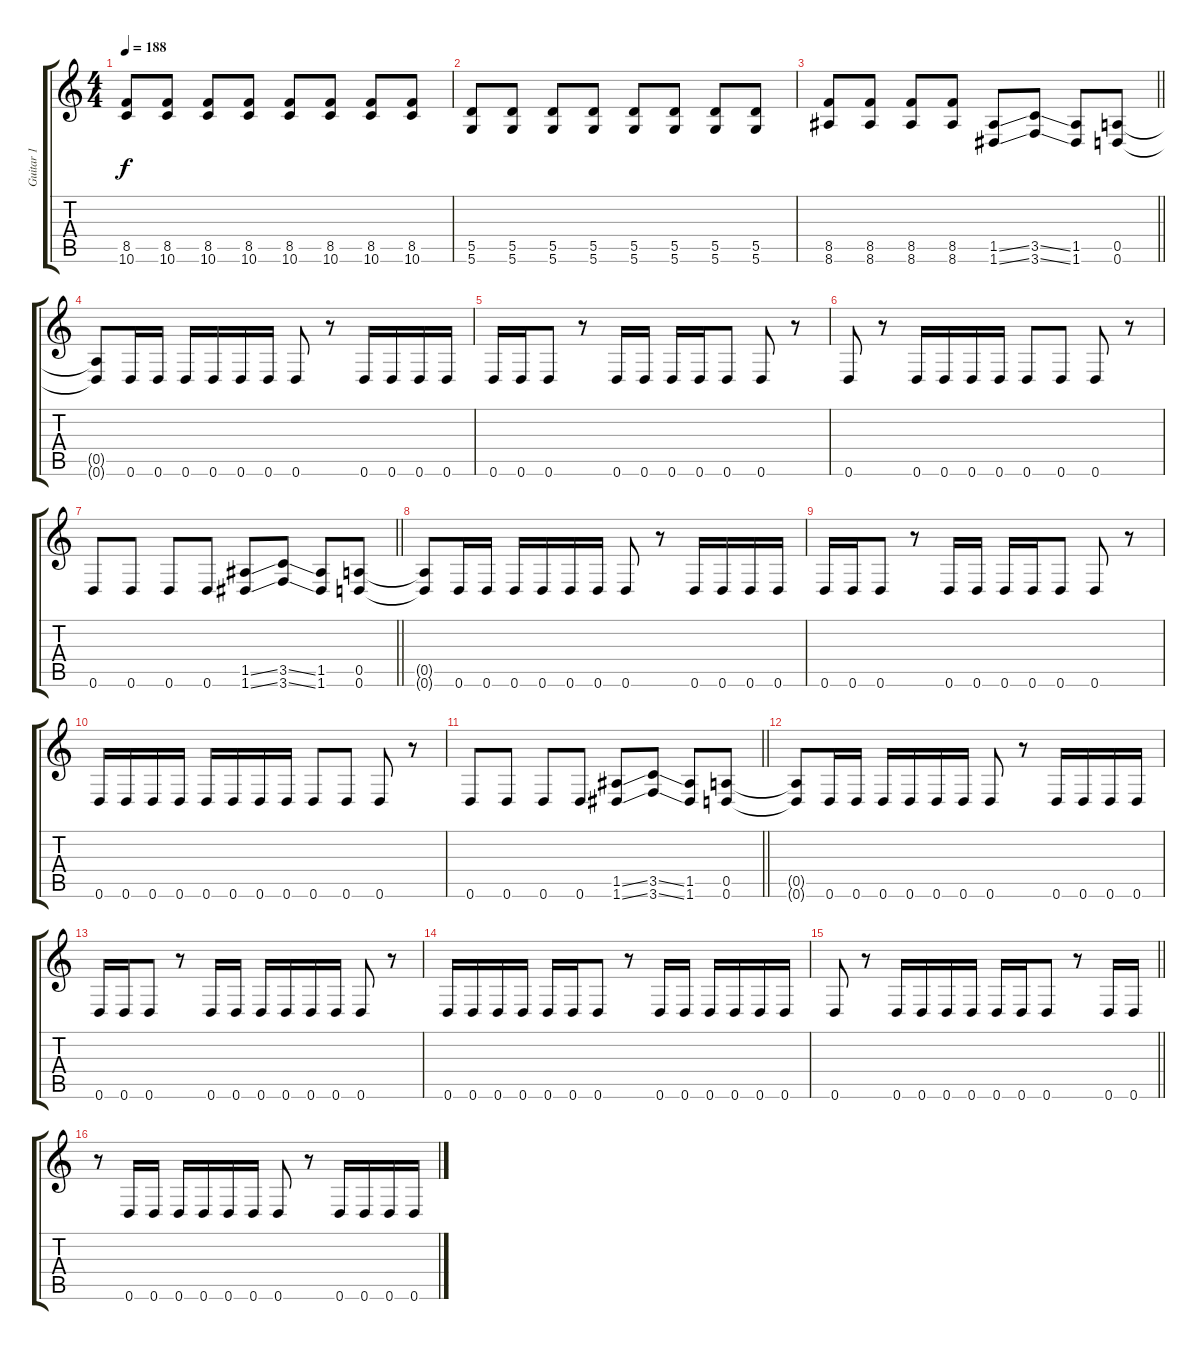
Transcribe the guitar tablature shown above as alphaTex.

\track ("Guitar 1" "Guitar 1") {instrument distortionguitar}
\staff {score tabs}
\tuning (E4 B3 G3 D3 A2 D2) {hide}
\ts (4 4)
\tempo 188
\clef g2
\ks c
(8.5 10.6).8{dy f} (8.5 10.6).8 (8.5 10.6).8 (8.5 10.6).8 (8.5 10.6).8 (8.5 10.6).8 (8.5 10.6).8 (8.5 10.6).8 |
(5.5 5.6).8 (5.5 5.6).8 (5.5 5.6).8 (5.5 5.6).8 (5.5 5.6).8 (5.5 5.6).8 (5.5 5.6).8 (5.5 5.6).8 |
\barLineRight lightlight
(8.5 8.6).8 (8.5 8.6).8 (8.5 8.6).8 (8.5 8.6).8 (1.5{ss} 1.6{ss}).8 (3.5{ss} 3.6{ss}).8 (1.5 1.6).8 (0.5 0.6).8 |
\section ("" "")
(0.5{t} 0.6{t}).8 0.6.16 0.6.16 0.6.16 0.6.16 0.6.16 0.6.16 0.6.8 r.8 0.6.16 0.6.16 0.6.16 0.6.16 |
0.6.16 0.6.16 0.6.8 r.8 0.6.16 0.6.16 0.6.16 0.6.16 0.6.8 0.6.8 r.8 |
0.6.8 r.8 0.6.16 0.6.16 0.6.16 0.6.16 0.6.8 0.6.8 0.6.8 r.8 |
\barLineRight lightlight
0.6.8 0.6.8 0.6.8 0.6.8 (1.5{ss} 1.6{ss}).8 (3.5{ss} 3.6{ss}).8 (1.5 1.6).8 (0.5 0.6).8 |
(0.5{t} 0.6{t}).8 0.6.16 0.6.16 0.6.16 0.6.16 0.6.16 0.6.16 0.6.8 r.8 0.6.16 0.6.16 0.6.16 0.6.16 |
0.6.16 0.6.16 0.6.8 r.8 0.6.16 0.6.16 0.6.16 0.6.16 0.6.8 0.6.8 r.8 |
0.6.16 0.6.16 0.6.16 0.6.16 0.6.16 0.6.16 0.6.16 0.6.16 0.6.8 0.6.8 0.6.8 r.8 |
\barLineRight lightlight
0.6.8 0.6.8 0.6.8 0.6.8 (1.5{ss} 1.6{ss}).8 (3.5{ss} 3.6{ss}).8 (1.5 1.6).8 (0.5 0.6).8 |
(0.5{t} 0.6{t}).8 0.6.16 0.6.16 0.6.16 0.6.16 0.6.16 0.6.16 0.6.8 r.8 0.6.16 0.6.16 0.6.16 0.6.16 |
0.6.16 0.6.16 0.6.8 r.8 0.6.16 0.6.16 0.6.16 0.6.16 0.6.16 0.6.16 0.6.8 r.8 |
0.6.16 0.6.16 0.6.16 0.6.16 0.6.16 0.6.16 0.6.8 r.8 0.6.16 0.6.16 0.6.16 0.6.16 0.6.16 0.6.16 |
\barLineRight lightlight
0.6.8 r.8 0.6.16 0.6.16 0.6.16 0.6.16 0.6.16 0.6.16 0.6.8 r.8 0.6.16 0.6.16 |
r.8 0.6.16 0.6.16 0.6.16 0.6.16 0.6.16 0.6.16 0.6.8 r.8 0.6.16 0.6.16 0.6.16 0.6.16
